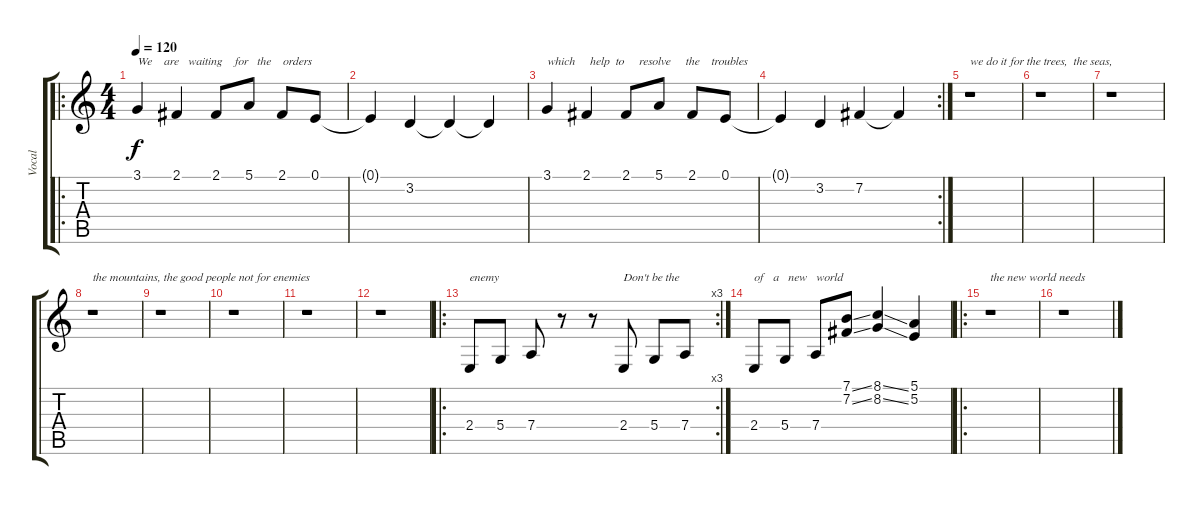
\track ("Vocal" "Vocal") {instrument lead2sawtooth}
\staff {score tabs}
\tuning (E4 B3 G3 D3 A2 E2) {hide}
\ro
\ts (4 4)
\tempo 120
\clef g2
\ks c
3.1.4{txt "We    are   waiting    for   the    orders" dy f} 2.1.4 2.1.8 5.1.8 2.1.8 0.1.8 |
0.1{t}.4 3.2.4 3.2{t}.4 3.2{t}.4 |
3.1.4{txt "which     help  to     resolve     the    troubles"} 2.1.4 2.1.8 5.1.8 2.1.8 0.1.8 |
\rc 2
0.1{t}.4 3.2.4 7.2.4 7.2{t}.4 |
r.1{txt "we do it for the trees,  the seas, "} |
r.1 |
r.1 |
r.1{txt "the mountains, the good people not for enemies "} |
r.1 |
r.1 |
r.1 |
r.1 |
\ro
\rc 3
2.4.8{txt "enemy"} 5.4.8 7.4.8 r.8 r.8 2.4.8{txt "Don't be the"} 5.4.8 7.4.8 |
2.4.8{txt "of   a   new   world"} 5.4.8 7.4.8 (7.1{ss} 7.2{ss}).8 (8.1{ss} 8.2{ss}).4 (5.1 5.2).4 |
\ro
r.1{txt "the new world needs "} |
r.1
